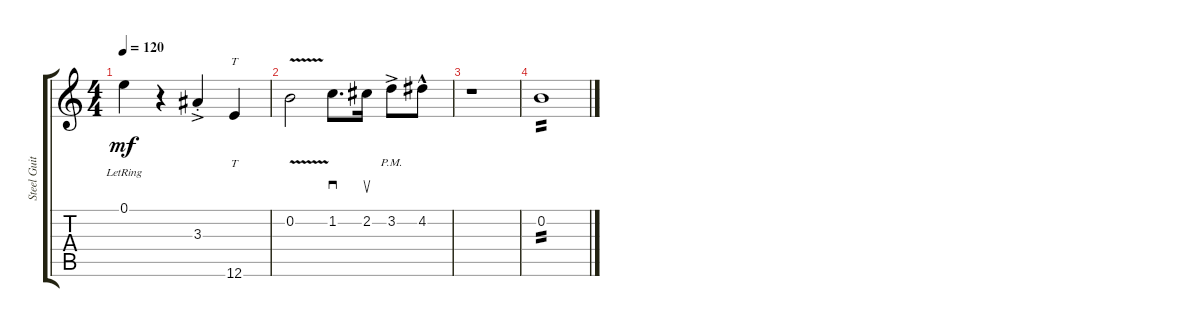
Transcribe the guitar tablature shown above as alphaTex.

\track ("Steel Guitar" "Steel Guit") {instrument acousticguitarsteel}
\staff {score tabs}
\tuning (E4 B3 G3 D3 A2 E2) {hide}
\ts (4 4)
\tempo 120
\clef g2
\ks c
0.1{lr}.4{dy mf instrument acousticguitarsteel} r.4 3.3{ac st}.4 12.6.4{tt} |
0.2{v}.2 1.2.8{d sd} 2.2.16{su} 3.2{ac pm}.8 4.2{hac}.8 |
r.1 |
0.2.1{tp 2}
